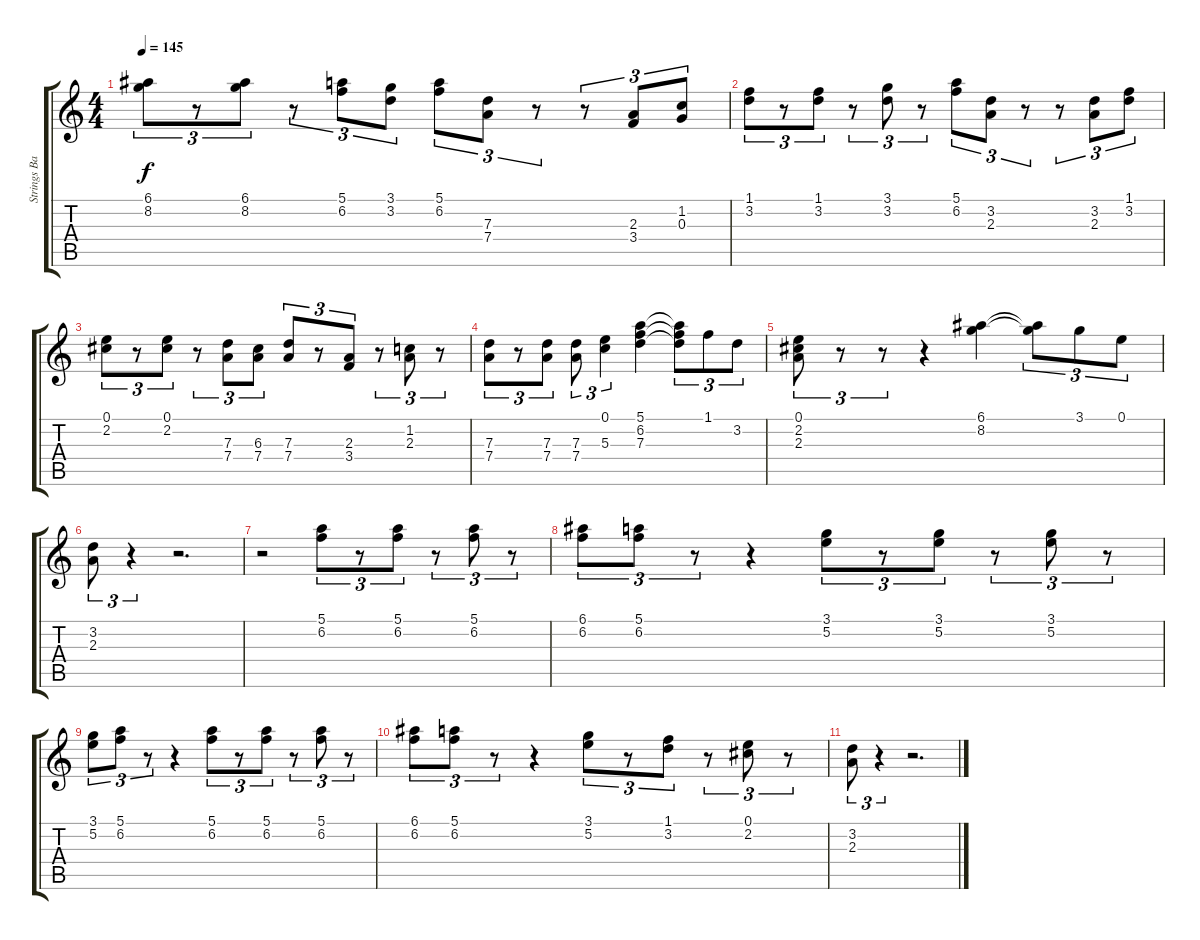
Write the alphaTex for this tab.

\track ("Strings Background" "Strings Ba") {instrument stringensemble1}
\staff {score tabs}
\tuning (E5 B4 G4 D4 A3 E3) {hide}
\ts (4 4)
\tempo 145
\clef g2
\ks c
(6.1 8.2).8{tu (3 2) dy f} r.8{tu (3 2)} (6.1 8.2).8{tu (3 2)} r.8{tu (3 2)} (5.1 6.2).8{tu (3 2)} (3.1 3.2).8{tu (3 2)} (5.1 6.2).8{tu (3 2)} (7.3 7.4).8{tu (3 2)} r.8{tu (3 2)} r.8{tu (3 2)} (2.3 3.4).8{tu (3 2)} (1.2 0.3).8{tu (3 2)} |
(1.1 3.2).8{tu (3 2)} r.8{tu (3 2)} (1.1 3.2).8{tu (3 2)} r.8{tu (3 2)} (3.1 3.2).8{tu (3 2)} r.8{tu (3 2)} (5.1 6.2).8{tu (3 2)} (3.2 2.3).8{tu (3 2)} r.8{tu (3 2)} r.8{tu (3 2)} (3.2 2.3).8{tu (3 2)} (1.1 3.2).8{tu (3 2)} |
(0.1 2.2).8{tu (3 2)} r.8{tu (3 2)} (0.1 2.2).8{tu (3 2)} r.8{tu (3 2)} (7.3 7.4).8{tu (3 2)} (6.3 7.4).8{tu (3 2)} (7.3 7.4).8{tu (3 2)} r.8{tu (3 2)} (2.3 3.4).8{tu (3 2)} r.8{tu (3 2)} (1.2 2.3).8{tu (3 2)} r.8{tu (3 2)} |
(7.3 7.4).8{tu (3 2)} r.8{tu (3 2)} (7.3 7.4).8{tu (3 2)} (7.3 7.4).8{tu (3 2)} (0.1 5.3).4{tu (3 2)} (5.1 6.2 7.3).4 (5.1{t} 6.2{t} 7.3{t}).8{tu (3 2)} 1.1.8{tu (3 2)} 3.2.8{tu (3 2)} |
(0.1 2.2 2.3).8{tu (3 2)} r.8{tu (3 2)} r.8{tu (3 2)} r.4 (6.1 8.2).4 (6.1{t} 8.2{t}).8{tu (3 2)} 3.1.8{tu (3 2)} 0.1.8{tu (3 2)} |
(3.2 2.3).8{tu (3 2)} r.4{tu (3 2)} r.2{d} |
r.2 (5.1 6.2).8{tu (3 2)} r.8{tu (3 2)} (5.1 6.2).8{tu (3 2)} r.8{tu (3 2)} (5.1 6.2).8{tu (3 2)} r.8{tu (3 2)} |
(6.1 6.2).8{tu (3 2)} (5.1 6.2).8{tu (3 2)} r.8{tu (3 2)} r.4 (3.1 5.2).8{tu (3 2)} r.8{tu (3 2)} (3.1 5.2).8{tu (3 2)} r.8{tu (3 2)} (3.1 5.2).8{tu (3 2)} r.8{tu (3 2)} |
(3.1 5.2).8{tu (3 2)} (5.1 6.2).8{tu (3 2)} r.8{tu (3 2)} r.4 (5.1 6.2).8{tu (3 2)} r.8{tu (3 2)} (5.1 6.2).8{tu (3 2)} r.8{tu (3 2)} (5.1 6.2).8{tu (3 2)} r.8{tu (3 2)} |
(6.1 6.2).8{tu (3 2)} (5.1 6.2).8{tu (3 2)} r.8{tu (3 2)} r.4 (3.1 5.2).8{tu (3 2)} r.8{tu (3 2)} (1.1 3.2).8{tu (3 2)} r.8{tu (3 2)} (0.1 2.2).8{tu (3 2)} r.8{tu (3 2)} |
(3.2 2.3).8{tu (3 2)} r.4{tu (3 2)} r.2{d}
